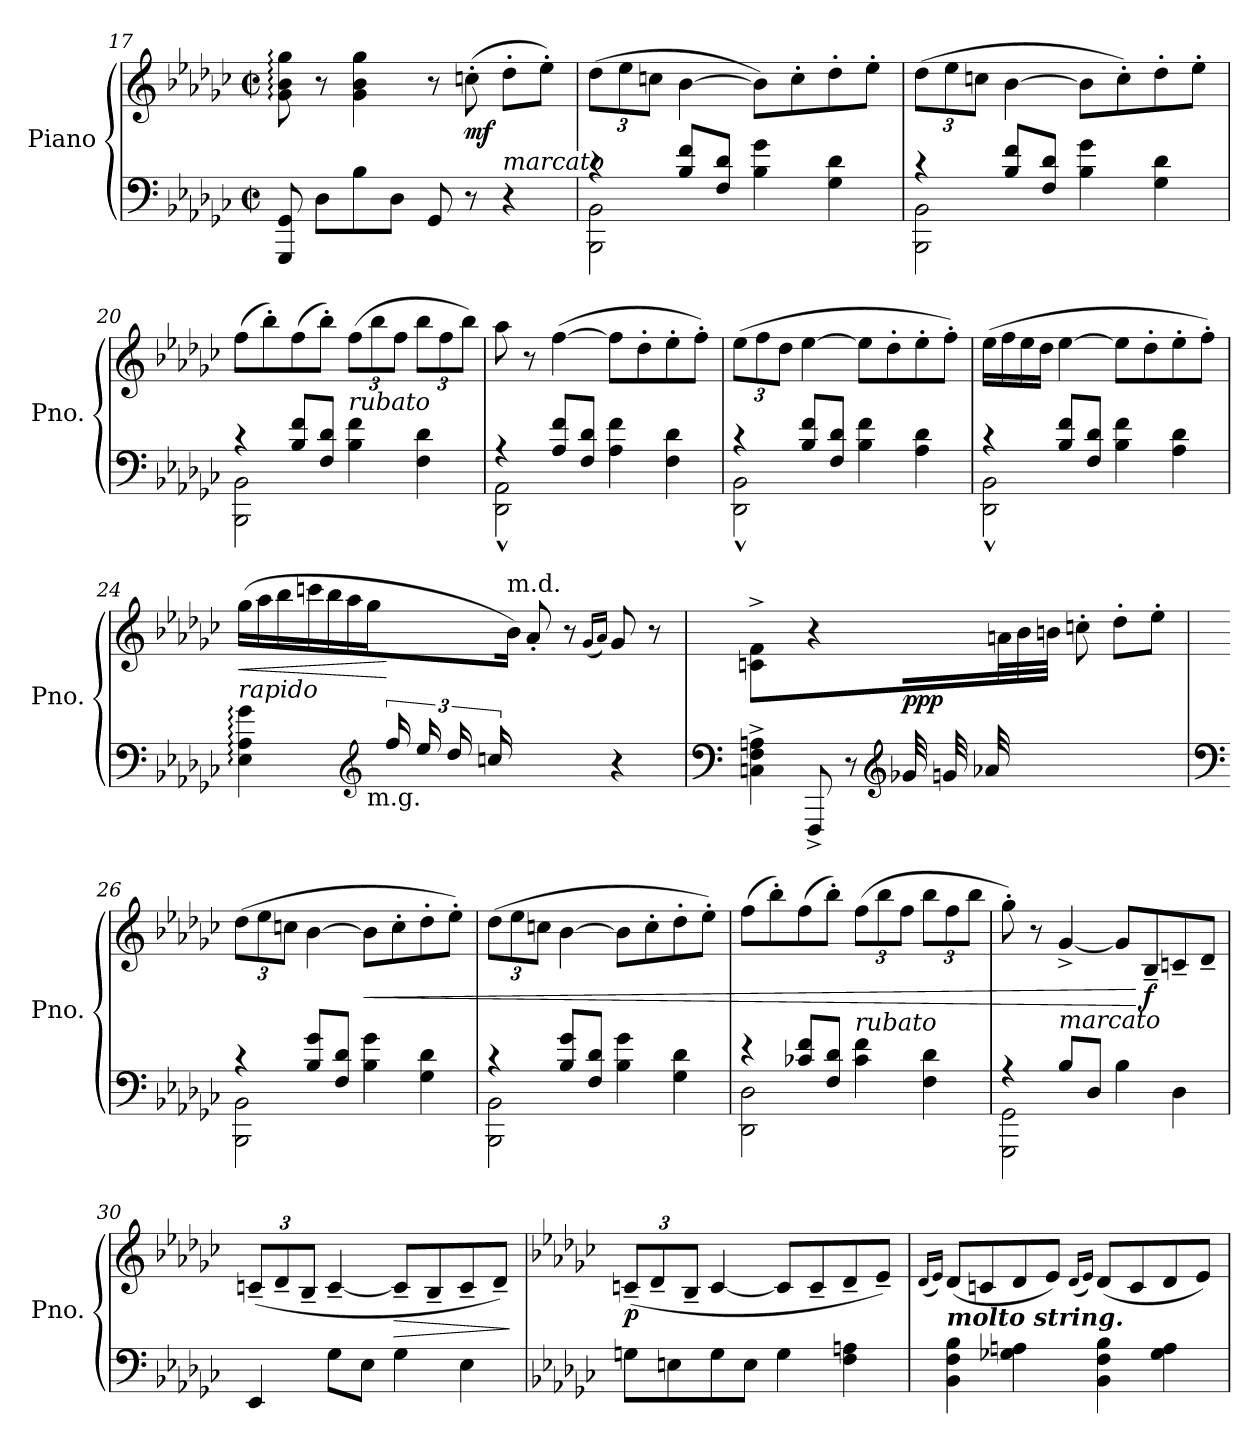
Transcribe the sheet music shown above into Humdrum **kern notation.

**kern	**kern	**dynam
*part1	*part1	*part1
*staff2	*staff1	*staff1/2
*I"Piano	*	*
*I'Pno.	*	*
*clefF4	*clefG2	*
*k[b-e-a-d-g-c-]	*k[b-e-a-d-g-c-]	*
*M2/2	*M2/2	*
*met(c|)	*met(c|)	*
*MM110	*MM110	*
=17	=17	=17
8GGG-/ 8GG-/	8g-\: 8b-\: 8gg-\:	.
8D-\L	8r	.
8B-\	4g-\ 4b-\ 4gg-\	.
8D-\J	.	.
8GG-/	8r	.
*	*MM110	*
!	!	!LO:DY:b
8r	(8ccn'\	mf
!LO:TX:a:i:t=marcato	!	!
4r	8dd-'\L	.
.	8ee-'\J)	.
=18	=18	=18
*^	*	*
*	*	*Xbrackettup	*
*v	*v	*	*
*	*MM118	*
*^	*	*
4r	2BBB-\ 2BB-\	(12dd-\L	.
.	.	12ee-\	.
.	.	12ccn\J	.
*	*	*MM110	*
8B-/ 8f/L	.	[4b-\	.
8F/ 8d-/J	.	.	.
4B-\ 4g-\	2ryy	8b-\L])	.
.	.	8cc'\	.
4G-\ 4d-\	.	8dd-'\	.
.	.	8ee-'\J	.
!!LO:LB:g=z
=19	=19	=19	=19
*	*	*MM118	*
4r	2BBB-\ 2BB-\	(12dd-\L	.
.	.	12ee-\	.
.	.	12ccn\J	.
*	*	*MM110	*
8B-/ 8f/L	.	[4b-\	.
8F/ 8d-/J	.	.	.
4B-\ 4g-\	2ryy	8b-\L]	.
.	.	8cc'\)	.
4G-\ 4d-\	.	8dd-'\	.
.	.	8ee-'\J	.
=20	=20	=20	=20
4r	2BBB-\ 2BB-\	(8ff\L	.
.	.	8bb-'\)	.
8B-/ 8f/L	.	(8ff\	.
8F/ 8d-/J	.	8bb-'\J)	.
*	*	*MM118	*
!LO:TX:a:i:t=rubato	!	!	!
4B-\ 4f\	2ryy	(12ff\L	.
.	.	12bb-\	.
.	.	12ff\J	.
4F\ 4d-\	.	12bb-\L	.
.	.	12ff\	.
.	.	12bb-\J)	.
=21	=21	=21	=21
4r	2DD-\^^ 2AA-\^^	8aa-\	.
.	.	8r	.
*	*	*MM110	*
8A-/ 8f/L	.	([4ff\	.
8F/ 8d-/J	.	.	.
4A-\ 4f\	2ryy	8ff\L]	.
.	.	8dd-'\	.
4F\ 4d-\	.	8ee-'\	.
.	.	8ff'\J)	.
!!LO:LB:g=z
=22	=22	=22	=22
*	*	*MM118	*
4r	2DD-\^^ 2BB-\^^	(12ee-\L	.
.	.	12ff\	.
.	.	12dd-\J	.
*	*	*MM110	*
8B-/ 8f/L	.	[4ee-\	.
8F/ 8d-/J	.	.	.
4B-\ 4f\	2ryy	8ee-\L]	.
.	.	8dd-'\	.
4A-\ 4d-\	.	8ee-'\	.
.	.	8ff'\J)	.
=23	=23	=23	=23
*	*	*MM118	*
4r	2DD-\^^ 2BB-\^^	(16ee-\LL	.
.	.	16ff\	.
.	.	16ee-\	.
.	.	16dd-\JJ	.
*	*	*MM110	*
8B-/ 8f/L	.	[4ee-\	.
8F/ 8d-/J	.	.	.
4B-\ 4f\	2ryy	8ee-\L]	.
.	.	8dd-'\	.
4A-\ 4d-\	.	8ee-'\	.
*	*	*MM100	*
.	.	8ff'\J)	.
=24	=24	=24	=24
*	*	*Xtuplet	*
*	*	*MM88	*
!LO:TX:a:i:t=rapido	!	!	!
!	!	!	!LO:HP:b
24%7ryy	4E-\: 4A-\: 4g-\:	(24gg-!\L	<
.	.	24aa-!\	.
.	.	24bb-!\	.
.	.	24cccn!\	.
.	.	24bb-!\	.
.	.	24aa-!\	.
*clefG2	*	*	*
!	!LO:TX:b:t=m.g.	!	!
.	4ryy	24gg-!\	.
24ff!/	.	6ryy	[
24ee-!/	.	.	.
24dd-!/	.	.	.
24ccn!/	.	.	.
!	!	!LO:TX:a:t=m.d.	!
24%13ryy	.	24b-!\J)	.
*	*	*MM110	*
.	4ryy	8a-'!/	.
.	.	8r	.
.	.	(16qg-/LL	.
.	.	16qa-/JJ)	.
.	4r	8g-/	.
.	.	8r	.
!!LO:PB:g=z
=25	=25	=25	=25
*clefF4	*	*	*
2ryy	4Cn\^ 4F\^ 4An\^	4cn/^ 4f/^	.
.	8FFF^/	4r	.
.	8r	.	.
*clefG2	*	*	*
*Xtuplet	*	*	*
*	*	*MM60	*
!	!	!	!LO:DY:b
(48g-X!/L	2ryy	16ryy	ppp
48gn!/	.	.	.
48a-X!/	.	.	.
4..ryy	.	48an!\	.
.	.	48b-!\	.
.	.	48bn!\J	.
*	*	*MM106	*
.	.	8ccn'\	.
.	.	8dd-'\L	.
.	.	8ee-'\J)	.
=26	=26	=26	=26
*clefF4	*	*	*
*	*	*tuplet	*
4r	2BBB-\ 2BB-\	(12dd-\L	.
.	.	12ee-\	.
.	.	12ccn\J	.
*	*	*MM110	*
8B-/ 8g-/L	.	[4b-\	.
8F/ 8d-/J	.	.	.
!	!	!	!LO:HP:b
4B-\ 4g-\	2ryy	8b-\L]	<
.	.	8cc'\	.
4G-\ 4d-\	.	8dd-'\	.
.	.	8ee-'\J)	.
=27	=27	=27	=27
4r	2BBB-\ 2BB-\	(12dd-\L	.
.	.	12ee-\	.
.	.	12ccn\J	.
8B-/ 8g-/L	.	[4b-\	.
8F/ 8d-/J	.	.	.
4B-\ 4g-\	2ryy	8b-\L]	.
.	.	8cc'\	.
4G-\ 4d-\	.	8dd-'\	.
.	.	8ee-'\J)	.
!!LO:LB:g=z
=28	=28	=28	=28
4r	2DD-\ 2D-\	(8ff\L	.
.	.	8bb-'\)	.
8c-X/ 8f/L	.	(8ff\	.
8F/ 8d-/J	.	8bb-'\J)	.
*	*	*MM118	*
!LO:TX:a:i:t=rubato	!	!	!
4c-\ 4f\	2ryy	(12ff\L	.
.	.	12bb-\	.
.	.	12ff\J	.
4F\ 4d-\	.	12bb-\L	.
.	.	12ff\	.
.	.	12bb-\J	.
=29	=29	=29	=29
*	*	*MM106	*
4r	2GGG-\ 2GG-\	8gg-'\)	.
.	.	8r	.
!LO:TX:a:i:t=marcato	!	!	!
8B-/L	.	[4g-^/	.
8D-/J	.	.	.
4B-\	2ryy	8g-/L]	.
*	*	*MM108	*
!	!	!	!LO:DY:n=1:b
.	.	8B-~/	[ f
4D-\	.	8cn~/	.
.	.	8d-~/J	.
*v	*v	*	*
=30	=30	=30
4EE-/	(>12cn~/L	.
.	12d-~/	.
.	12B-~/J	.
8G-\L	[4c~/	.
8E-\J	.	.
*	*MM106	*
!	!	!LO:HP:b
4G-\	8c~/L]	>
.	8B-~/	.
4E-\	8c~/	.
.	8d-~/J)	.
.	.	]
!!LO:LB:g=z
=31	=31	=31
*k[b-e-a-d-g-c-]	*k[b-e-a-d-g-c-]	*
!	!	!LO:DY:b
8Gn\L	(>12cn~/L	p
.	12d-~/	.
8En\	.	.
.	12B-~/J	.
8G\	[4c/	.
8E\J	.	.
*	*MM104	*
4G\	8c/L]	.
.	8c~/	.
4F\ 4An\	8d-~/	.
.	8e-~/J)	.
=32	=32	=32
*	*MM118	*
.	(16qd-/LL	.
.	16qe-/JJ)	.
!LO:TX:a:Bi:t=molto string.	!	!
4BB-\ 4F\ 4B-\	(8d-/L	.
.	8cn/	.
4G-X\ 4An\	8d-/	.
.	8e-/J)	.
*	*MM124	*
.	(16qd-/LL	.
.	16qe-/JJ)	.
4BB-\ 4F\ 4B-\	(8d-/L	.
.	8c/	.
4G-\ 4A\	8d-/	.
*	*MM112	*
.	8e-/J)	.
=	=	=
*-	*-	*-
